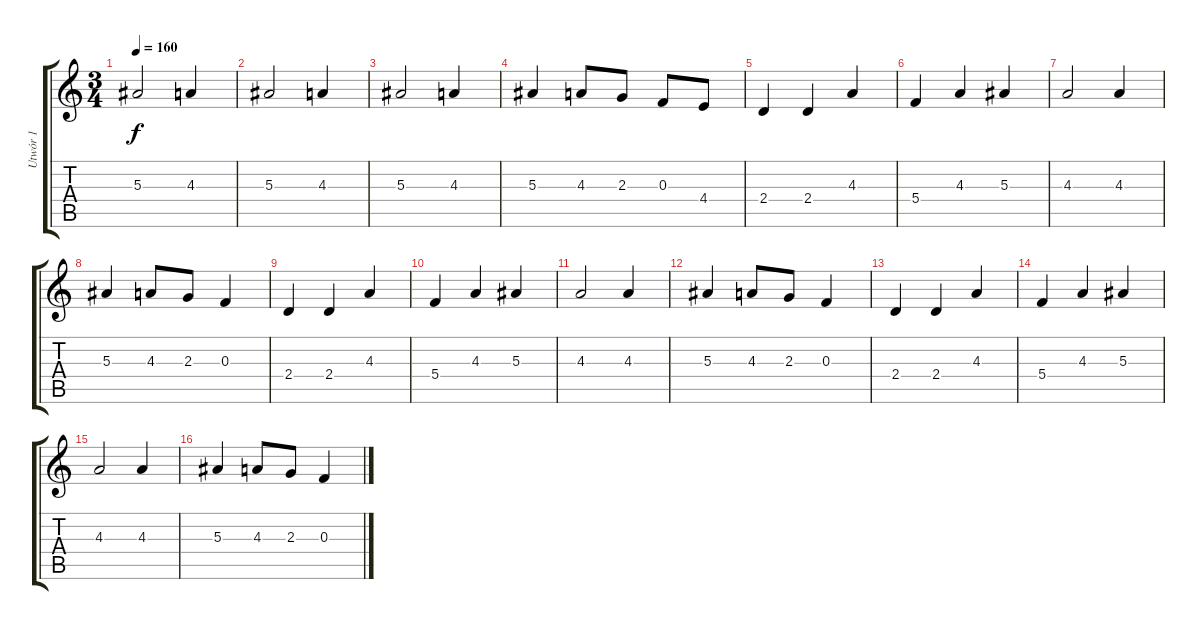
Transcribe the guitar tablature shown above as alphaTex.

\track ("Utwór 1" "Utwór 1") {instrument acousticguitarsteel}
\staff {score tabs}
\tuning (D4 A3 F3 C3 G2 D2) {hide}
\ts (3 4)
\tempo 160
\clef g2
\ks c
5.3.2{dy f} 4.3.4 |
5.3.2 4.3.4 |
5.3.2 4.3.4 |
5.3.4 4.3.8 2.3.8 0.3.8 4.4.8 |
2.4.4 2.4.4 4.3.4 |
5.4.4 4.3.4 5.3.4 |
4.3.2 4.3.4 |
5.3.4 4.3.8 2.3.8 0.3.4 |
2.4.4 2.4.4 4.3.4 |
5.4.4 4.3.4 5.3.4 |
4.3.2 4.3.4 |
5.3.4 4.3.8 2.3.8 0.3.4 |
2.4.4 2.4.4 4.3.4 |
5.4.4 4.3.4 5.3.4 |
4.3.2 4.3.4 |
5.3.4 4.3.8 2.3.8 0.3.4
